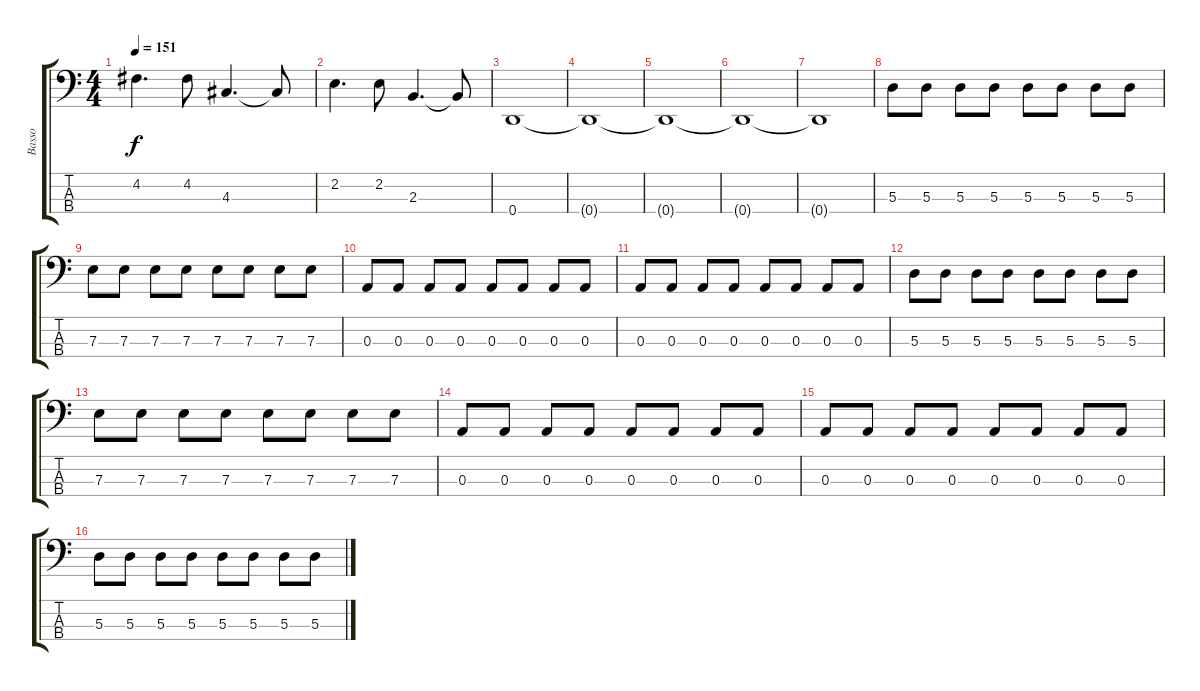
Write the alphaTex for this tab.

\track ("Basso" "Basso") {instrument electricbassfinger}
\staff {score tabs}
\tuning (G2 D2 A1 D1) {hide}
\ts (4 4)
\tempo 151
\clef f4
\ks c
4.2.4{d dy f} 4.2.8 4.3.4{d} 4.3{t}.8 |
2.2.4{d} 2.2.8 2.3.4{d} 2.3{t}.8 |
0.4.1 |
0.4{t}.1 |
0.4{t}.1 |
0.4{t}.1 |
0.4{t}.1 |
5.3.8 5.3.8 5.3.8 5.3.8 5.3.8 5.3.8 5.3.8 5.3.8 |
7.3.8 7.3.8 7.3.8 7.3.8 7.3.8 7.3.8 7.3.8 7.3.8 |
0.3.8 0.3.8 0.3.8 0.3.8 0.3.8 0.3.8 0.3.8 0.3.8 |
0.3.8 0.3.8 0.3.8 0.3.8 0.3.8 0.3.8 0.3.8 0.3.8 |
5.3.8 5.3.8 5.3.8 5.3.8 5.3.8 5.3.8 5.3.8 5.3.8 |
7.3.8 7.3.8 7.3.8 7.3.8 7.3.8 7.3.8 7.3.8 7.3.8 |
0.3.8 0.3.8 0.3.8 0.3.8 0.3.8 0.3.8 0.3.8 0.3.8 |
0.3.8 0.3.8 0.3.8 0.3.8 0.3.8 0.3.8 0.3.8 0.3.8 |
5.3.8 5.3.8 5.3.8 5.3.8 5.3.8 5.3.8 5.3.8 5.3.8
